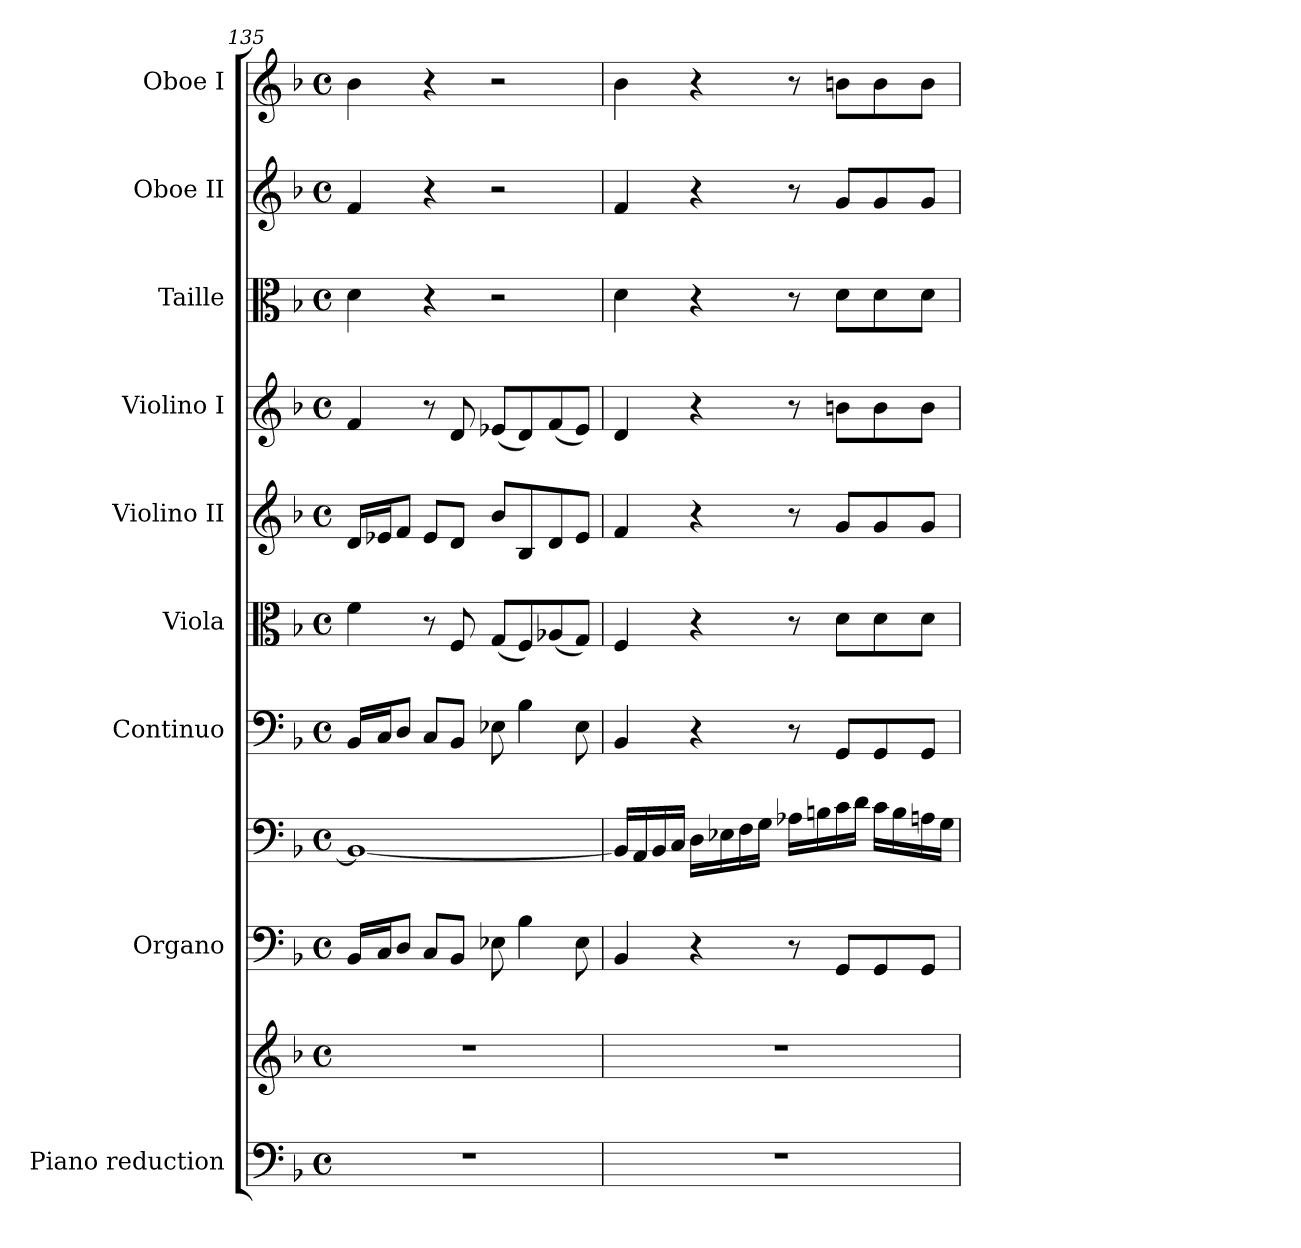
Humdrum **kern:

**kern	**kern	**kern	**kern	**kern	**kern	**kern	**kern	**kern	**kern	**kern
*part9	*part9	*part8	*part8	*part7	*part6	*part5	*part4	*part3	*part2	*part1
*staff11	*staff10	*staff9	*staff8	*staff7	*staff6	*staff5	*staff4	*staff3	*staff2	*staff1
*I"Piano reduction	*	*I"Organo	*	*I"Continuo	*I"Viola	*I"Violino II	*I"Violino I	*I"Taille	*I"Oboe II	*I"Oboe I
*I'Pno	*	*	*	*	*I'Vla	*I'Vln	*I'Vln	*	*I'Ob	*I'Ob
*clefF4	*clefG2	*clefF4	*clefF4	*clefF4	*clefC3	*clefG2	*clefG2	*clefC3	*clefG2	*clefG2
*k[b-]	*k[b-]	*k[b-]	*k[b-]	*k[b-]	*k[b-]	*k[b-]	*k[b-]	*k[b-]	*k[b-]	*k[b-]
*M4/4	*M4/4	*M4/4	*M4/4	*M4/4	*M4/4	*M4/4	*M4/4	*M4/4	*M4/4	*M4/4
*met(c)	*met(c)	*met(c)	*met(c)	*met(c)	*met(c)	*met(c)	*met(c)	*met(c)	*met(c)	*met(c)
=135	=135	=135	=135	=135	=135	=135	=135	=135	=135	=135
1r	1r	16BB-/LL	1BB-_	16BB-/LL	4f\	16d/LL	4f/	4d\	4f/	4b-\
.	.	16C/J	.	16C/J	.	16e-X/J	.	.	.	.
.	.	8D/J	.	8D/J	.	8f/J	.	.	.	.
.	.	8C/L	.	8C/L	8r	8e-/L	8r	4r	4r	4r
.	.	8BB-/J	.	8BB-/J	8F/	8d/J	8d/	.	.	.
.	.	8E-X\	.	8E-X\	(<8G/L	8b-/L	(<8e-X/L	2r	2r	2r
.	.	4B-\	.	4B-\	8F/)	8B-/	8d/)	.	.	.
.	.	.	.	.	(<8A-X/	8d/	(<8f/	.	.	.
.	.	8E-\	.	8E-\	8G/J)	8e-/J	8e-/J)	.	.	.
=136	=136	=136	=136	=136	=136	=136	=136	=136	=136	=136
1r	1r	4BB-/	16BB-/LL]	4BB-/	4F/	4f/	4d/	4d\	4f/	4b-\
.	.	.	16AA/	.	.	.	.	.	.	.
.	.	.	16BB-/	.	.	.	.	.	.	.
.	.	.	16C/JJ	.	.	.	.	.	.	.
.	.	4r	16D\LL	4r	4r	4r	4r	4r	4r	4r
.	.	.	16E-X\	.	.	.	.	.	.	.
.	.	.	16F\	.	.	.	.	.	.	.
.	.	.	16G\JJ	.	.	.	.	.	.	.
.	.	8r	16A-X\LL	8r	8r	8r	8r	8r	8r	8r
.	.	.	16Bn\	.	.	.	.	.	.	.
.	.	8GG/L	16c\	8GG/L	8d\L	8g/L	8bn\L	8d\L	8g/L	8bn\L
.	.	.	16d\JJ	.	.	.	.	.	.	.
.	.	8GG/	16c\LL	8GG/	8d\	8g/	8b\	8d\	8g/	8b\
.	.	.	16B\	.	.	.	.	.	.	.
.	.	8GG/J	16An\	8GG/J	8d\J	8g/J	8b\J	8d\J	8g/J	8b\J
.	.	.	16G\JJ	.	.	.	.	.	.	.
=	=	=	=	=	=	=	=	=	=	=
*-	*-	*-	*-	*-	*-	*-	*-	*-	*-	*-
